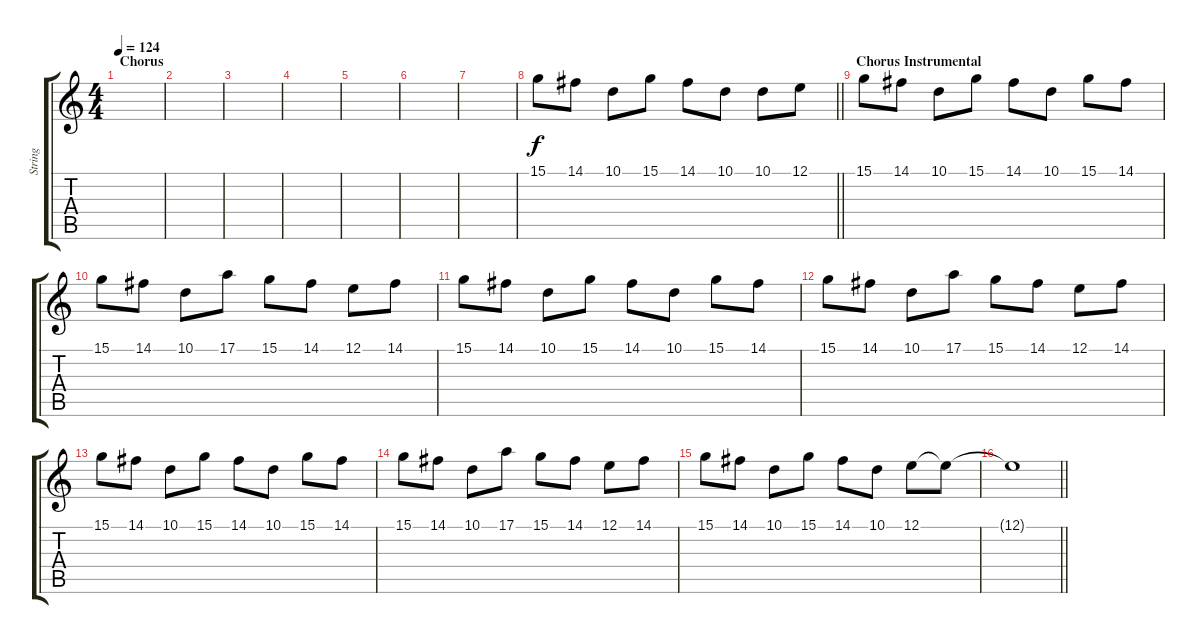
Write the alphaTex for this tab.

\track ("String" "String") {instrument stringensemble1}
\staff {score tabs}
\tuning (E4 B3 G3 D3 A2 E2) {hide}
\ts (4 4)
\section ("" "Chorus")
\tempo 124
\clef g2
\ks c
|
|
|
|
|
|
|
\barLineRight lightlight
15.1.8{volume 13} 14.1.8 10.1.8 15.1.8 14.1.8 10.1.8 10.1.8 12.1.8 |
\section ("" "Chorus Instrumental")
15.1.8 14.1.8 10.1.8 15.1.8 14.1.8 10.1.8 15.1.8 14.1.8 |
15.1.8 14.1.8 10.1.8 17.1.8 15.1.8 14.1.8 12.1.8 14.1.8 |
15.1.8 14.1.8 10.1.8 15.1.8 14.1.8 10.1.8 15.1.8 14.1.8 |
15.1.8 14.1.8 10.1.8 17.1.8 15.1.8 14.1.8 12.1.8 14.1.8 |
15.1.8 14.1.8 10.1.8 15.1.8 14.1.8 10.1.8 15.1.8 14.1.8 |
15.1.8 14.1.8 10.1.8 17.1.8 15.1.8 14.1.8 12.1.8 14.1.8 |
15.1.8 14.1.8 10.1.8 15.1.8 14.1.8 10.1.8 12.1.8{volume 7} 12.1{t}.8 |
\barLineRight lightlight
12.1{t}.1
